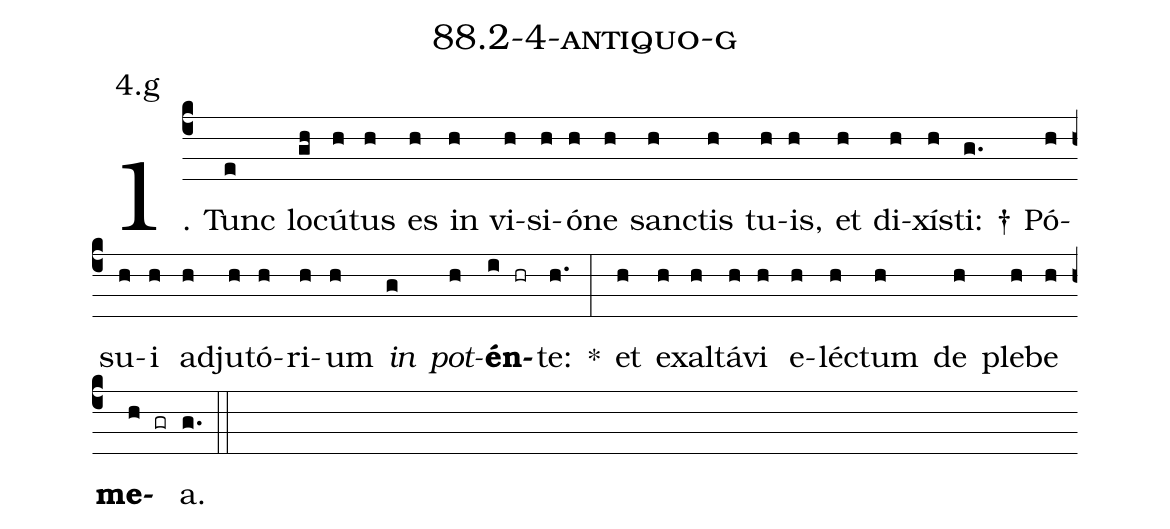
name: 88.2-4-antiquo-g;
annotation: 4.g;
%%
(c4)1. Tunc(e) lo(gh)cú(h)tus(h) es(h) in(h) vi(h)si(h)ó(h)ne(h) sanc(h)tis(h) tu(h)is,(h) et(h) di(h)xís(h)ti: †(g.) Pó(h)su(h)i(h) ad(h)ju(h)tó(h)ri(h)um(h) <i>in</i>(g) <i>pot</i>(h)<b>én</b>(i hr)te:(h.) *(:) et(h) ex(h)al(h)tá(h)vi(h) e(h)léc(h)tum(h) de(h) ple(h)be(h) <b>me</b>(h gr)a.(g.) (::)


%E(h) u(h) o(h) u(h) a(h) e.(g.) (::)
